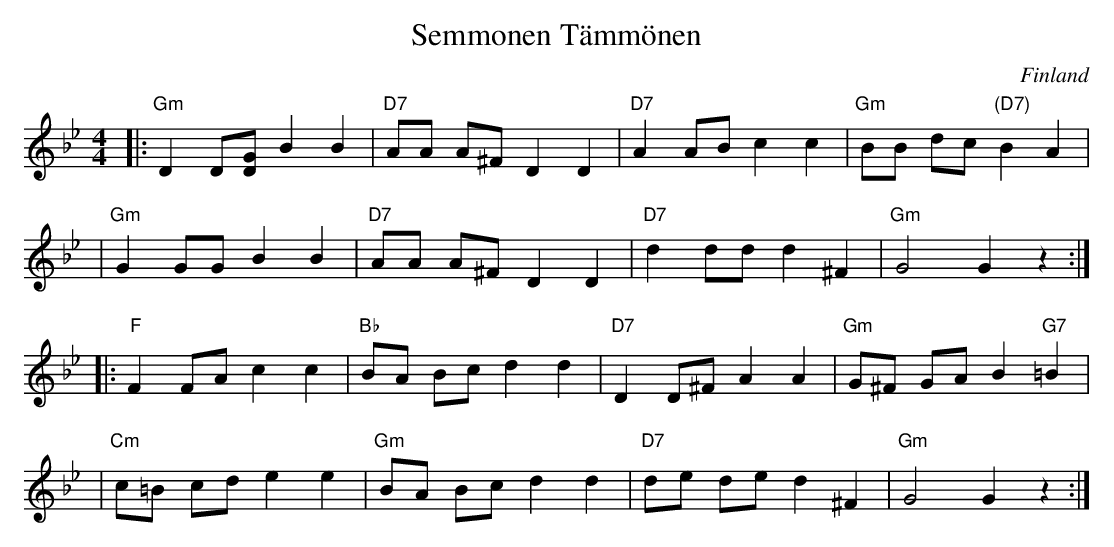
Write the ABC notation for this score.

X:1
T: Semmonen T\"amm\"onen
O: Finland
M: 4/4
L: 1/8
K: Gm
|:"Gm"D2 D[GD] B2 B2 | "D7" AA A^F D2 D2 | "D7"A2 AB c2 c2 | "Gm"BB dc "(D7)"B2 A2 |
| "Gm"G2 GG B2 B2 | "D7"AA A^F D2 D2 | "D7"d2 dd d2 ^F2 | "Gm"G4 G2 z2 :|
|: "F"F2 FA c2 c2 | "Bb"BA Bc d2 d2 | "D7"D2 D^F A2 A2 | "Gm"G^F GA B2 "G7"=B2 |
| "Cm"c=B cd e2 e2 | "Gm"BA Bc d2 d2 | "D7" de de d2 ^F2 | "Gm"G4 G2 z2 :|
